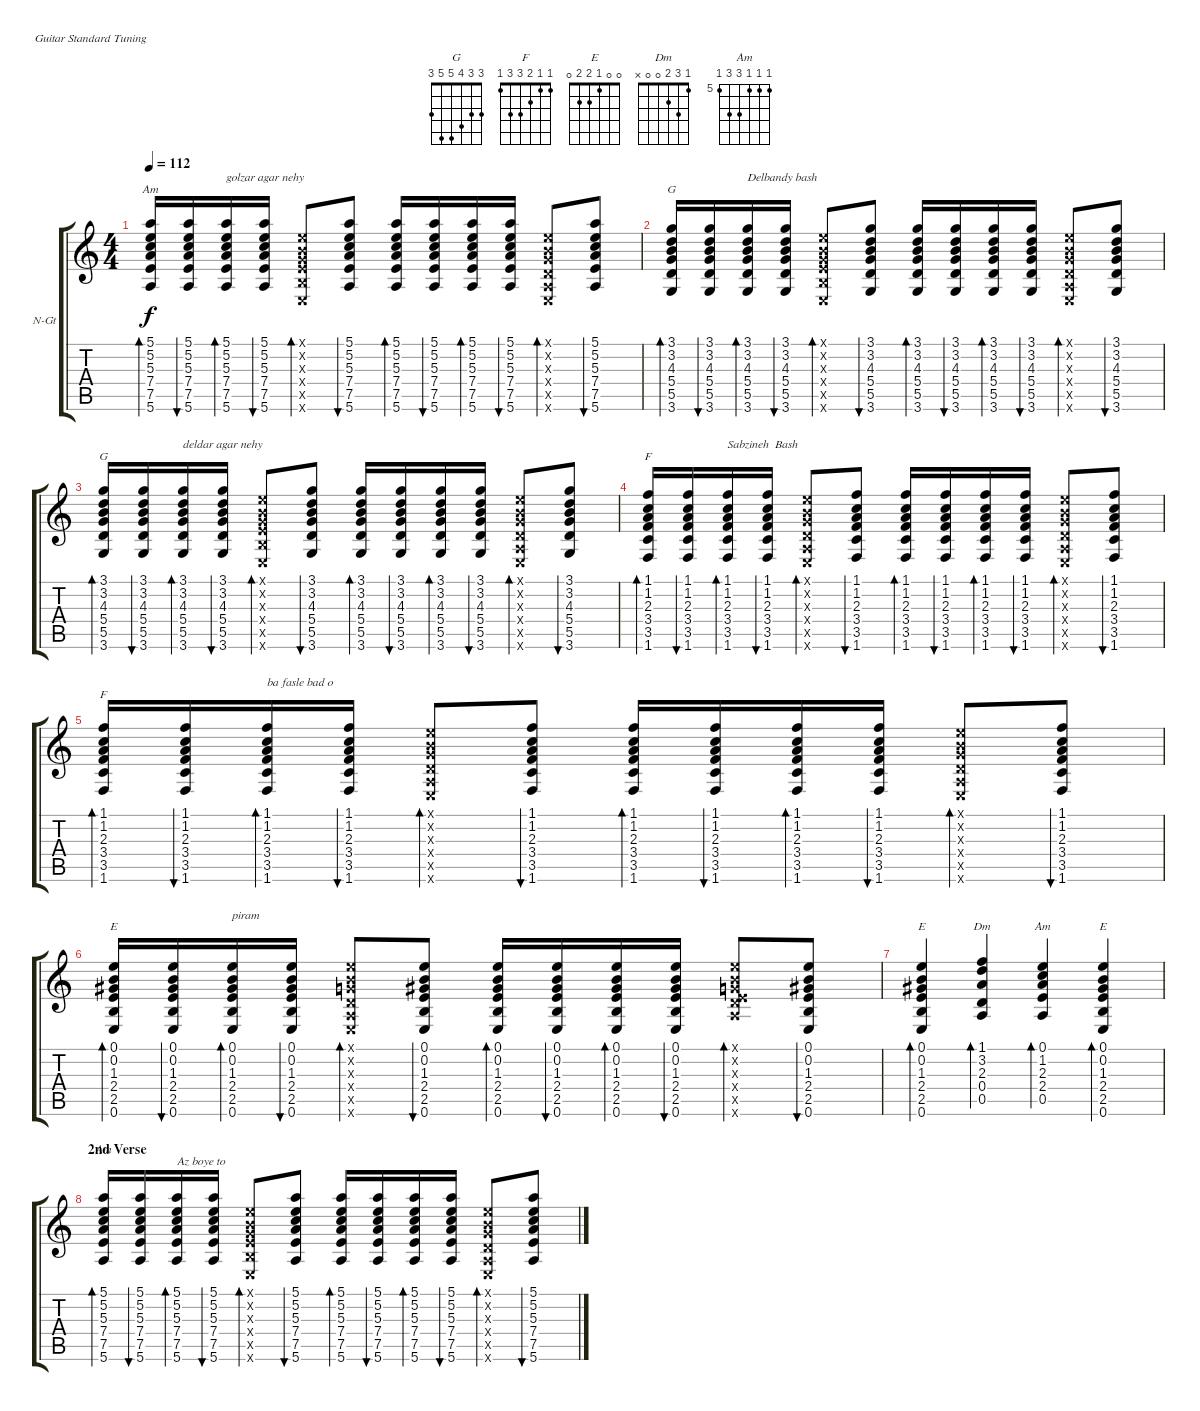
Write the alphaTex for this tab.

\bracketExtendMode groupsimilarinstruments
\firstSystemTrackNameOrientation horizontal
\otherSystemsTrackNameOrientation horizontal
\track ("Faramarz - Guitar Rythm" "N-Gt") {instrument acousticguitarnylon}
\staff {score tabs}
\tuning (E4 B3 G3 D3 A2 E2)
\chord ("G" 3 3 4 5 5 3)
\chord ("F" 1 1 2 3 3 1)
\chord ("E" 0 0 1 2 2 0)
\chord ("Dm" 1 3 2 0 0 x)
\chord ("Am" 0 1 2 2 0 x)
\chord ("Am" 5 5 5 7 7 5) {firstfret 5}
\ts (4 4)
\tempo 112
\clef g2
\ks c
(5.1 5.2 5.3 7.4 7.5 5.6).16{bd 30 ch "Am" dy f} (5.1 5.2 5.3 7.4 7.5 5.6).16{bu 30} (5.1 5.2 5.3 7.4 7.5 5.6).16{bd 30 txt "golzar agar nehy"} (5.1 5.2 5.3 7.4 7.5 5.6).16{bu 30} (0.1{x} 0.2{x} 0.3{x} 2.4{x} 2.5{x} 0.6{x}).8{bd 30} (5.1 5.2 5.3 7.4 7.5 5.6).8{bu 30} (5.1 5.2 5.3 7.4 7.5 5.6).16{bd 30} (5.1 5.2 5.3 7.4 7.5 5.6).16{bu 30} (5.1 5.2 5.3 7.4 7.5 5.6).16{bd 30} (5.1 5.2 5.3 7.4 7.5 5.6).16{bu 30} (0.1{x} 0.2{x} 0.3{x} 0.4{x} 0.5{x} 0.6{x}).8{bd 30} (5.1 5.2 5.3 7.4 7.5 5.6).8{bu 30} |
(3.1 3.2 4.3 5.4 5.5 3.6).16{bd 30 ch "G"} (3.1 3.2 4.3 5.4 5.5 3.6).16{bu 30} (3.1 3.2 4.3 5.4 5.5 3.6).16{bd 30 txt "Delbandy bash"} (3.1 3.2 4.3 5.4 5.5 3.6).16{bu 30} (0.1{x} 0.2{x} 0.3{x} 2.4{x} 2.5{x} 0.6{x}).8{bd 30} (3.1 3.2 4.3 5.4 5.5 3.6).8{bu 30} (3.1 3.2 4.3 5.4 5.5 3.6).16{bd 30} (3.1 3.2 4.3 5.4 5.5 3.6).16{bu 30} (3.1 3.2 4.3 5.4 5.5 3.6).16{bd 30} (3.1 3.2 4.3 5.4 5.5 3.6).16{bu 30} (0.1{x} 0.2{x} 0.3{x} 0.4{x} 0.5{x} 0.6{x}).8{bd 30} (3.1 3.2 4.3 5.4 5.5 3.6).8{bu 30} |
(3.1 3.2 4.3 5.4 5.5 3.6).16{bd 30 ch "G"} (3.1 3.2 4.3 5.4 5.5 3.6).16{bu 30} (3.1 3.2 4.3 5.4 5.5 3.6).16{bd 30 txt "deldar agar nehy"} (3.1 3.2 4.3 5.4 5.5 3.6).16{bu 30} (0.1{x} 0.2{x} 0.3{x} 2.4{x} 2.5{x} 0.6{x}).8{bd 30} (3.1 3.2 4.3 5.4 5.5 3.6).8{bu 30} (3.1 3.2 4.3 5.4 5.5 3.6).16{bd 30} (3.1 3.2 4.3 5.4 5.5 3.6).16{bu 30} (3.1 3.2 4.3 5.4 5.5 3.6).16{bd 30} (3.1 3.2 4.3 5.4 5.5 3.6).16{bu 30} (0.1{x} 0.2{x} 0.3{x} 0.4{x} 0.5{x} 0.6{x}).8{bd 30} (3.1 3.2 4.3 5.4 5.5 3.6).8{bu 30} |
(1.1 1.2 2.3 3.4 3.5 1.6).16{bd 30 ch "F"} (1.1 1.2 2.3 3.4 3.5 1.6).16{bu 30} (1.1 1.2 2.3 3.4 3.5 1.6).16{bd 30 txt "Sabzineh  Bash"} (1.1 1.2 2.3 3.4 3.5 1.6).16{bu 30} (0.1{x} 0.2{x} 0.3{x} 0.4{x} 0.5{x} 0.6{x}).8{bd 30} (1.1 1.2 2.3 3.4 3.5 1.6).8{bu 30} (1.1 1.2 2.3 3.4 3.5 1.6).16{bd 30} (1.1 1.2 2.3 3.4 3.5 1.6).16{bu 30} (1.1 1.2 2.3 3.4 3.5 1.6).16{bd 30} (1.1 1.2 2.3 3.4 3.5 1.6).16{bu 30} (0.1{x} 0.2{x} 0.3{x} 0.4{x} 0.5{x} 0.6{x}).8{bd 30} (1.1 1.2 2.3 3.4 3.5 1.6).8{bu 30} |
(1.1 1.2 2.3 3.4 3.5 1.6).16{bd 30 ch "F"} (1.1 1.2 2.3 3.4 3.5 1.6).16{bu 30} (1.1 1.2 2.3 3.4 3.5 1.6).16{bd 30 txt "ba fasle bad o"} (1.1 1.2 2.3 3.4 3.5 1.6).16{bu 30} (0.1{x} 0.2{x} 0.3{x} 0.4{x} 0.5{x} 0.6{x}).8{bd 30} (1.1 1.2 2.3 3.4 3.5 1.6).8{bu 30} (1.1 1.2 2.3 3.4 3.5 1.6).16{bd 30} (1.1 1.2 2.3 3.4 3.5 1.6).16{bu 30} (1.1 1.2 2.3 3.4 3.5 1.6).16{bd 30} (1.1 1.2 2.3 3.4 3.5 1.6).16{bu 30} (0.1{x} 0.2{x} 0.3{x} 0.4{x} 0.5{x} 0.6{x}).8{bd 30} (1.1 1.2 2.3 3.4 3.5 1.6).8{bu 30} |
(0.1 0.2 1.3 2.4 2.5 0.6).16{bd 30 ch "E"} (0.1 0.2 1.3 2.4 2.5 0.6).16{bu 30} (0.1 0.2 1.3 2.4 2.5 0.6).16{bd 30 txt "piram"} (0.1 0.2 1.3 2.4 2.5 0.6).16{bu 30} (0.1{x} 0.2{x} 0.3{x} 0.4{x} 0.5{x} 0.6{x}).8{bd 30} (0.1 0.2 1.3 2.4 2.5 0.6).8{bu 30} (0.1 0.2 1.3 2.4 2.5 0.6).16{bd 30} (0.1 0.2 1.3 2.4 2.5 0.6).16{bu 30} (0.1 0.2 1.3 2.4 2.5 0.6).16{bd 30} (0.1 0.2 1.3 2.4 2.5 0.6).16{bu 30} (0.1{x} 0.2{x} 0.3{x} 0.4{x} 0.5{x} 12.6{x}).8{bd 30} (0.1 0.2 1.3 2.4 2.5 0.6).8{bu 30} |
(0.1 0.2 1.3 2.4 2.5 0.6).4{bd 120 ch "E"} (1.1 3.2 2.3 0.4 0.5).4{bd 120 ch "Dm"} (0.1 1.2 2.3 2.4 0.5).4{bd 120 ch "Am"} (0.1 0.2 1.3 2.4 2.5 0.6).4{bd 120 ch "E"} |
\section ("" "2nd Verse")
(5.1 5.2 5.3 7.4 7.5 5.6).16{bd 30 ch "Am"} (5.1 5.2 5.3 7.4 7.5 5.6).16{bu 30} (5.1 5.2 5.3 7.4 7.5 5.6).16{bd 30 txt "Az boye to"} (5.1 5.2 5.3 7.4 7.5 5.6).16{bu 30} (0.1{x} 0.2{x} 0.3{x} 2.4{x} 2.5{x} 0.6{x}).8{bd 30} (5.1 5.2 5.3 7.4 7.5 5.6).8{bu 30} (5.1 5.2 5.3 7.4 7.5 5.6).16{bd 30} (5.1 5.2 5.3 7.4 7.5 5.6).16{bu 30} (5.1 5.2 5.3 7.4 7.5 5.6).16{bd 30} (5.1 5.2 5.3 7.4 7.5 5.6).16{bu 30} (0.1{x} 0.2{x} 0.3{x} 0.4{x} 0.5{x} 0.6{x}).8{bd 30} (5.1 5.2 5.3 7.4 7.5 5.6).8{bu 30}
